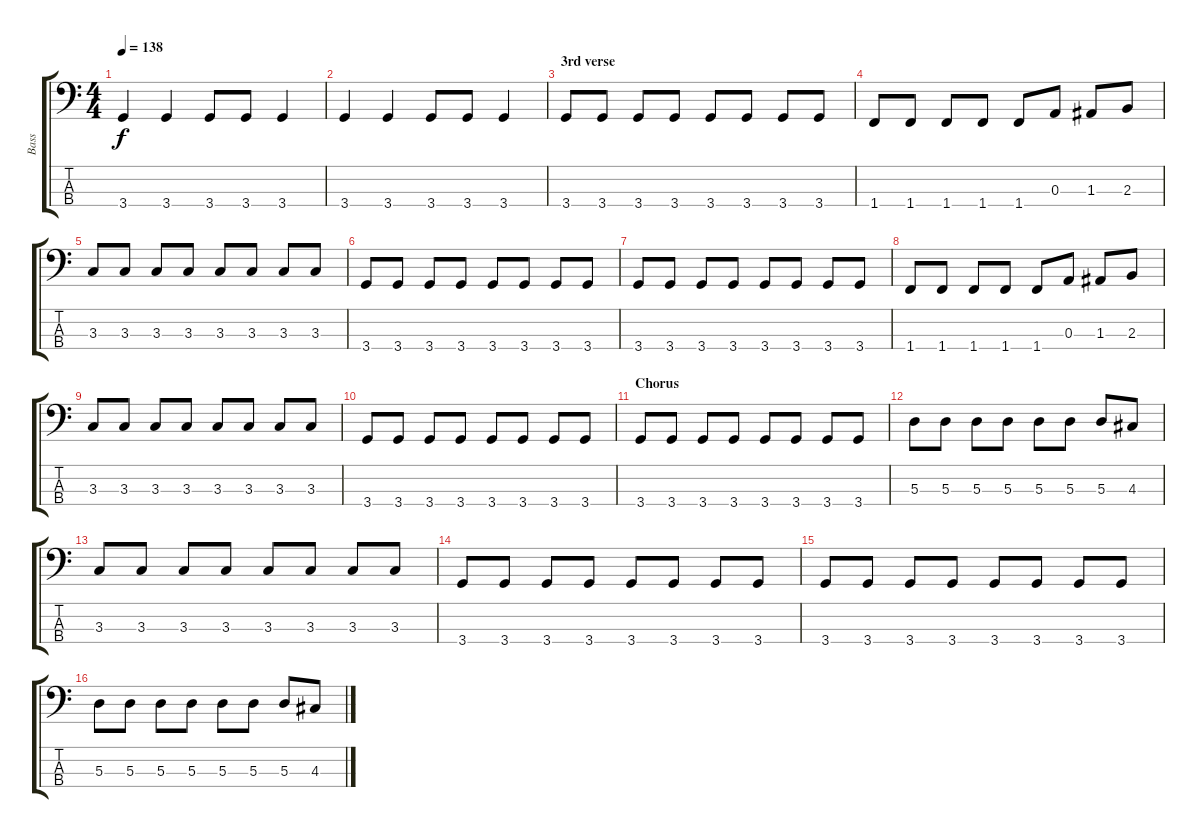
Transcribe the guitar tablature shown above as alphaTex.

\track ("Bass" "Bass") {instrument electricbassfinger}
\staff {score tabs}
\tuning (G2 D2 A1 E1) {hide}
\ts (4 4)
\tempo 138
\clef f4
\ks c
3.4.4{dy f} 3.4.4 3.4.8 3.4.8 3.4.4 |
3.4.4 3.4.4 3.4.8 3.4.8 3.4.4 |
\section ("" "3rd verse")
3.4.8 3.4.8 3.4.8 3.4.8 3.4.8 3.4.8 3.4.8 3.4.8 |
1.4.8 1.4.8 1.4.8 1.4.8 1.4.8 0.3.8 1.3.8 2.3.8 |
3.3.8 3.3.8 3.3.8 3.3.8 3.3.8 3.3.8 3.3.8 3.3.8 |
3.4.8 3.4.8 3.4.8 3.4.8 3.4.8 3.4.8 3.4.8 3.4.8 |
3.4.8 3.4.8 3.4.8 3.4.8 3.4.8 3.4.8 3.4.8 3.4.8 |
1.4.8 1.4.8 1.4.8 1.4.8 1.4.8 0.3.8 1.3.8 2.3.8 |
3.3.8 3.3.8 3.3.8 3.3.8 3.3.8 3.3.8 3.3.8 3.3.8 |
3.4.8 3.4.8 3.4.8 3.4.8 3.4.8 3.4.8 3.4.8 3.4.8 |
\section ("" "Chorus")
3.4.8 3.4.8 3.4.8 3.4.8 3.4.8 3.4.8 3.4.8 3.4.8 |
5.3.8 5.3.8 5.3.8 5.3.8 5.3.8 5.3.8 5.3.8 4.3.8 |
3.3.8 3.3.8 3.3.8 3.3.8 3.3.8 3.3.8 3.3.8 3.3.8 |
3.4.8 3.4.8 3.4.8 3.4.8 3.4.8 3.4.8 3.4.8 3.4.8 |
3.4.8 3.4.8 3.4.8 3.4.8 3.4.8 3.4.8 3.4.8 3.4.8 |
5.3.8 5.3.8 5.3.8 5.3.8 5.3.8 5.3.8 5.3.8 4.3.8
